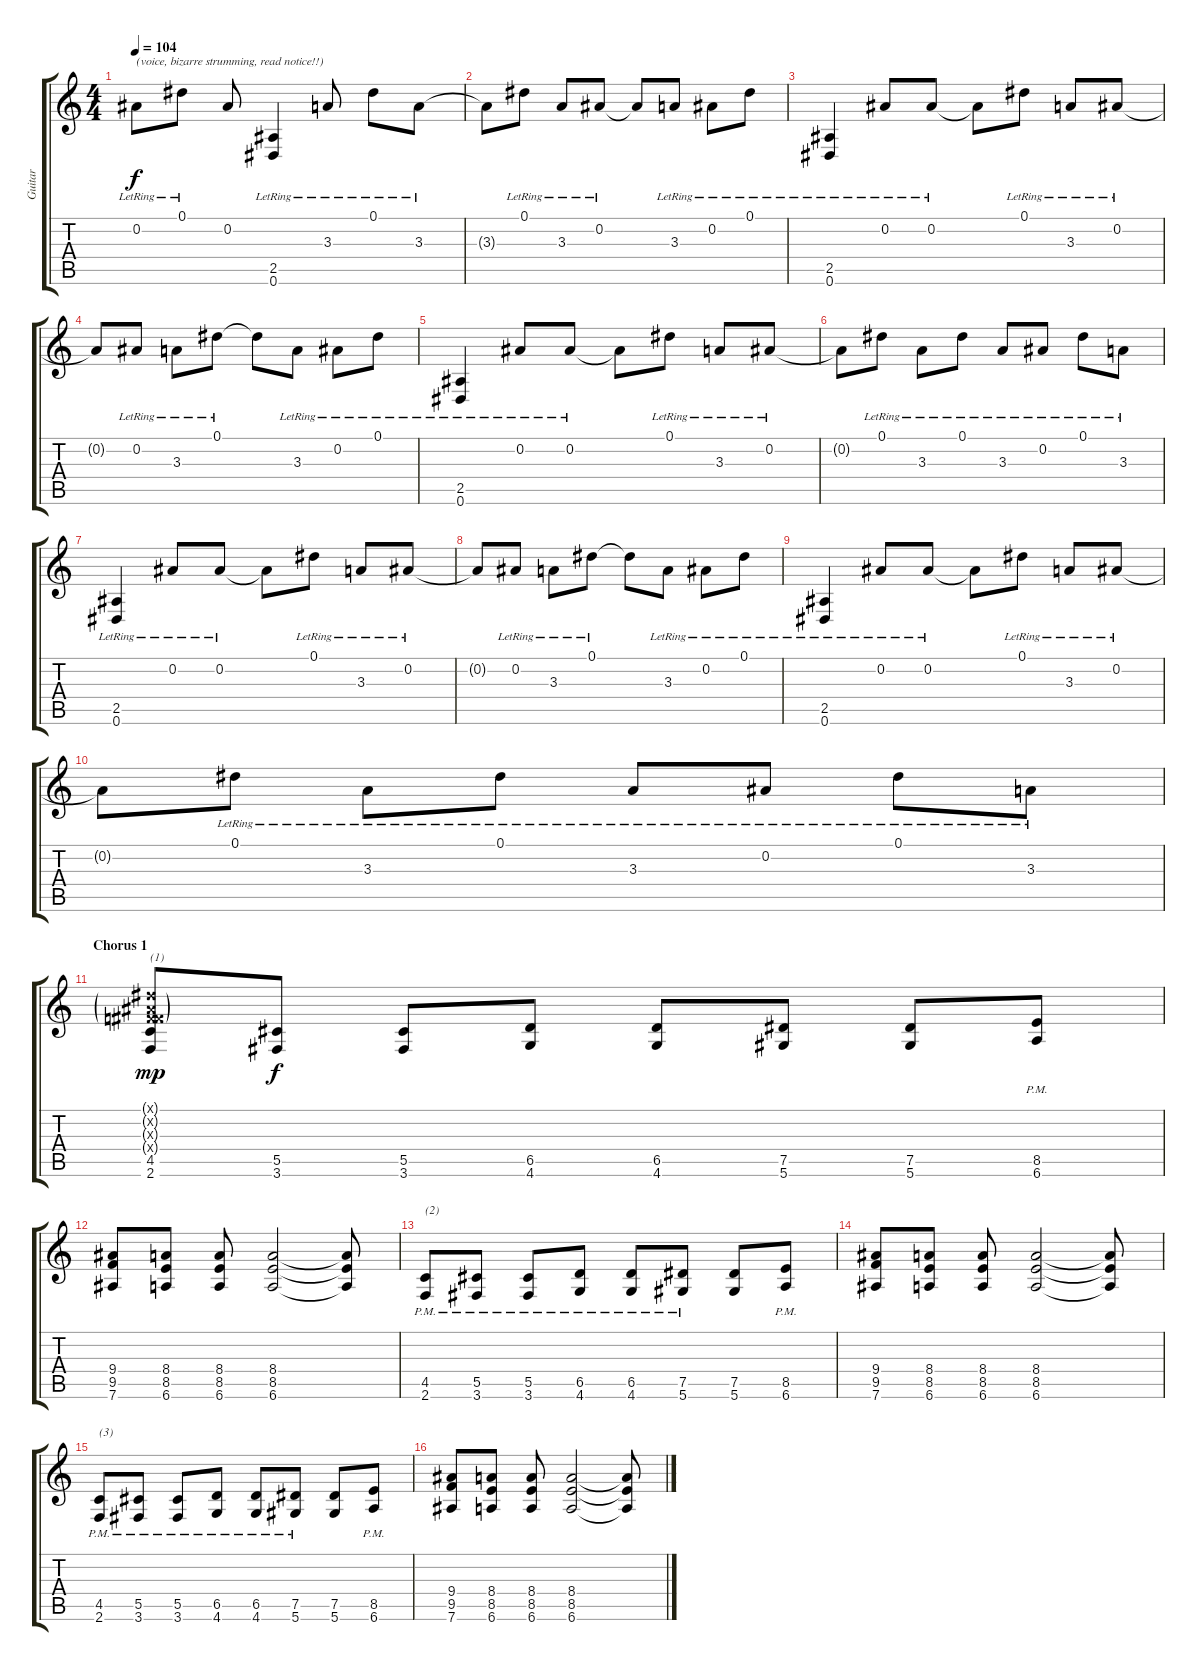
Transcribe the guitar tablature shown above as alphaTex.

\track ("Guitar" "Guitar") {instrument distortionguitar}
\staff {score tabs}
\tuning (Eb4 Bb3 Gb3 Db3 Ab2 Eb2) {hide}
\ts (4 4)
\tempo 104
\clef g2
\ks c
0.2{lr}.8{txt "(voice, bizarre strumming, read notice!!)" dy f} 0.1{lr}.8 0.2.8 (2.5{lr} 0.6{lr}).4 3.3{lr}.8 0.1{lr}.8 3.3{lr}.8 |
3.3{t}.8 0.1{lr}.8 3.3{lr}.8 0.2{lr}.8 0.2{t}.8 3.3{lr}.8 0.2{lr}.8 0.1{lr}.8 |
(2.5{lr} 0.6{lr}).4 0.2{lr}.8 0.2{lr}.8 0.2{t}.8 0.1{lr}.8 3.3{lr}.8 0.2{lr}.8 |
0.2{t}.8 0.2{lr}.8 3.3{lr}.8 0.1{lr}.8 0.1{t}.8 3.3{lr}.8 0.2{lr}.8 0.1{lr}.8 |
(2.5{lr} 0.6{lr}).4 0.2{lr}.8 0.2{lr}.8 0.2{t}.8 0.1{lr}.8 3.3{lr}.8 0.2{lr}.8 |
0.2{t}.8 0.1{lr}.8 3.3{lr}.8 0.1{lr}.8 3.3{lr}.8 0.2{lr}.8 0.1{lr}.8 3.3{lr}.8 |
(2.5{lr} 0.6{lr}).4 0.2{lr}.8 0.2{lr}.8 0.2{t}.8 0.1{lr}.8 3.3{lr}.8 0.2{lr}.8 |
0.2{t}.8 0.2{lr}.8 3.3{lr}.8 0.1{lr}.8 0.1{t}.8 3.3{lr}.8 0.2{lr}.8 0.1{lr}.8 |
(2.5{lr} 0.6{lr}).4 0.2{lr}.8 0.2{lr}.8 0.2{t}.8 0.1{lr}.8 3.3{lr}.8 0.2{lr}.8 |
0.2{t}.8 0.1{lr}.8 3.3{lr}.8 0.1{lr}.8 3.3{lr}.8 0.2{lr}.8 0.1{lr}.8 3.3{lr}.8 |
\section ("" "Chorus 1")
(0.1{g x} 0.2{g x} 0.3{g x} 4.4{g x} 4.5 2.6).8{txt "(1)" dy mp} (5.5 3.6).8{dy f} (5.5 3.6).8 (6.5 4.6).8 (6.5 4.6).8 (7.5 5.6).8 (7.5 5.6).8 (8.5{pm} 6.6{pm}).8 |
(9.4 9.5 7.6).8 (8.4 8.5 6.6).8 (8.4 8.5 6.6).8 (8.4 8.5 6.6).2 (8.4{t} 8.5{t} 6.6{t}).8 |
(4.5{pm} 2.6{pm}).8{txt "(2)"} (5.5{pm} 3.6{pm}).8 (5.5{pm} 3.6{pm}).8 (6.5{pm} 4.6{pm}).8 (6.5{pm} 4.6{pm}).8 (7.5{pm} 5.6{pm}).8 (7.5 5.6).8 (8.5{pm} 6.6{pm}).8 |
(9.4 9.5 7.6).8 (8.4 8.5 6.6).8 (8.4 8.5 6.6).8 (8.4 8.5 6.6).2 (8.4{t} 8.5{t} 6.6{t}).8 |
(4.5{pm} 2.6{pm}).8{txt "(3)"} (5.5{pm} 3.6{pm}).8 (5.5{pm} 3.6{pm}).8 (6.5{pm} 4.6{pm}).8 (6.5{pm} 4.6{pm}).8 (7.5{pm} 5.6{pm}).8 (7.5 5.6).8 (8.5{pm} 6.6{pm}).8 |
(9.4 9.5 7.6).8 (8.4 8.5 6.6).8 (8.4 8.5 6.6).8 (8.4 8.5 6.6).2 (8.4{t} 8.5{t} 6.6{t}).8
